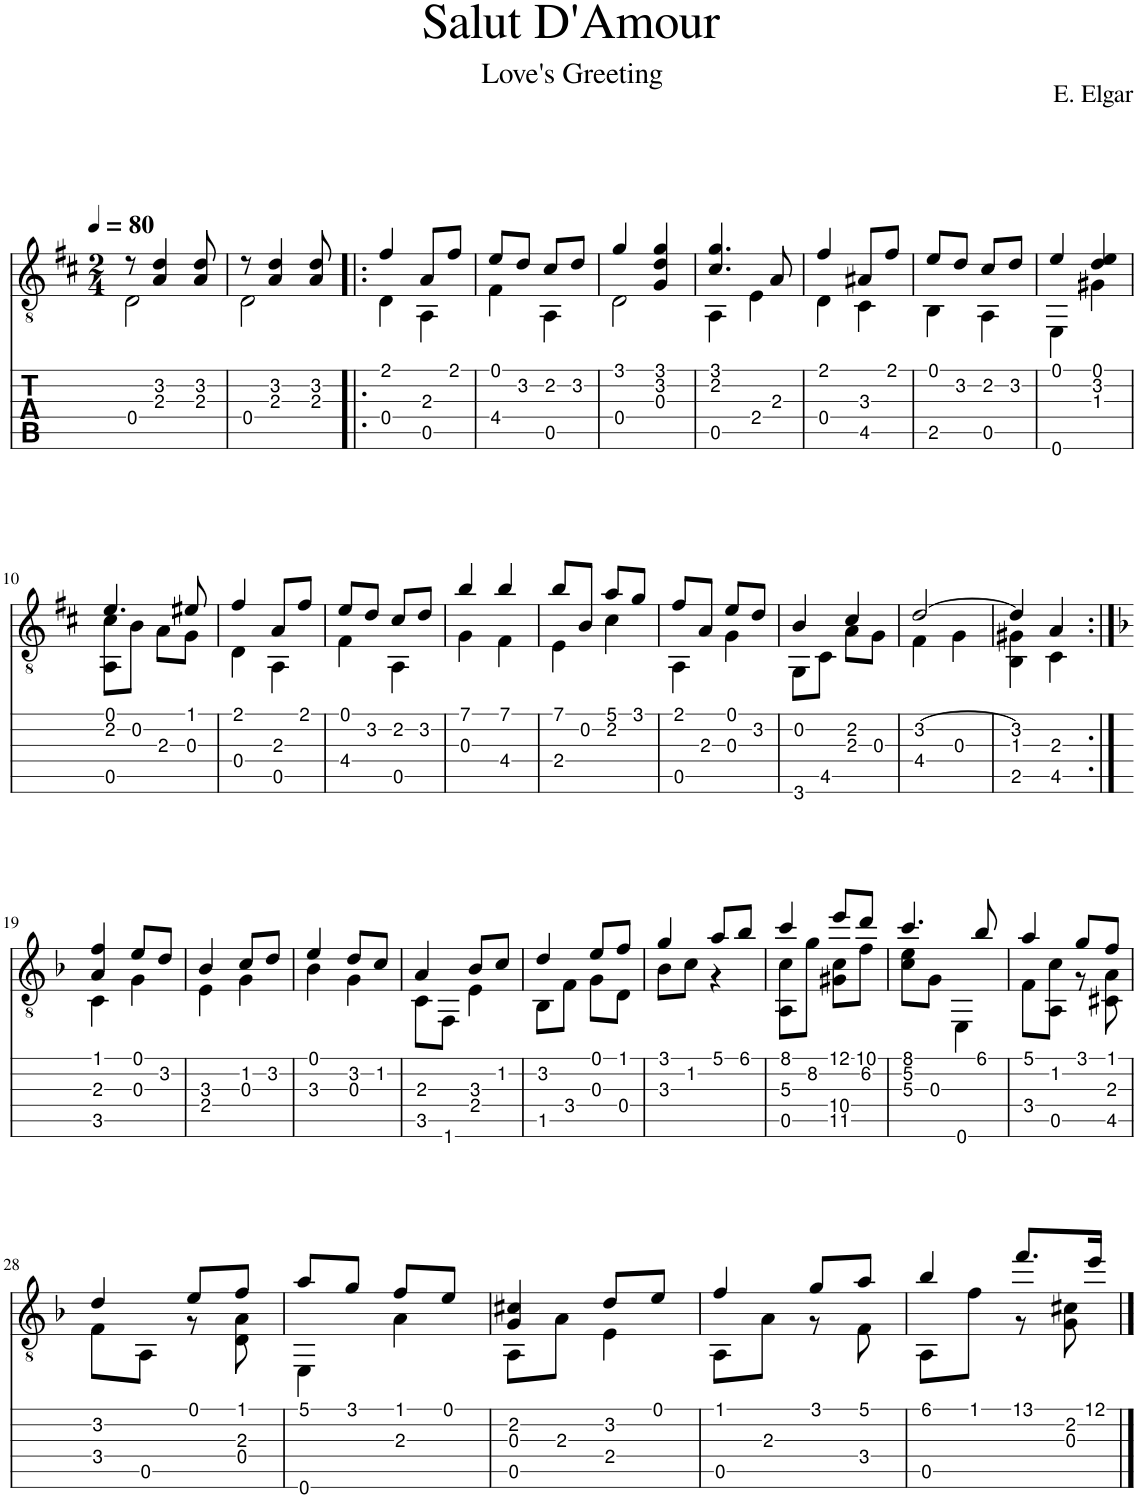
**kern	**kern
*part1	*part1
*staff2	*staff1
*I"Guitar	*
*I'Guit.	*
*stria6	*
*	*clefGv2
*k[f#c#]	*k[f#c#]
*M2/4	*M2/4
*MM80	*MM80
=1	=1
*^	*^
8r	2D	8r	2D\
4A 4d	.	4A/ 4d/	.
8A 8d	.	8A/ 8d/	.
=2	=2	=2	=2
8r	2D	8r	2D\
4A 4d	.	4A/ 4d/	.
8A 8d	.	8A/ 8d/	.
=3!|:	=3!|:	=3!|:	=3!|:
4f#	4D	4f#/	4D\
8AL	4AA	8A/L	4AA\
8f#J	.	8f#/J	.
=4	=4	=4	=4
8eL	4F#	8e/L	4F#\
8dJ	.	8d/J	.
8c#L	4AA	8c#/L	4AA\
8dJ	.	8d/J	.
=5	=5	=5	=5
4g	2D	4g/	2D\
4G 4d 4g	.	4G/ 4d/ 4g/	.
=6	=6	=6	=6
4.c# 4.g	4AA	4.c#/ 4.g/	4AA\
.	4E	.	4E\
8A	.	8A/	.
=7	=7	=7	=7
4f#	4D	4f#/	4D\
8A#L	4C#	8A#X/L	4C#\
8f#J	.	8f#/J	.
=8	=8	=8	=8
8eL	4BB	8e/L	4BB\
8dJ	.	8d/J	.
8c#L	4AA	8c#/L	4AA\
8dJ	.	8d/J	.
=9	=9	=9	=9
4e	4EE	4e/	4EE\
4d 4e	4G#	4d/ 4e/	4G#X\
!!LO:LB:g=z	!!
=10	=10	=10	=10
4.e	8AA\ 8c#\L	4.e/	8AA\ 8c#\L
.	8BJ	.	8B\J
.	8AL	.	8A\L
8e#	8GJ	8e#X/	8G\J
=11	=11	=11	=11
4f#	4D	4f#/	4D\
8AL	4AA	8A/L	4AA\
8f#J	.	8f#/J	.
=12	=12	=12	=12
8eL	4F#	8e/L	4F#\
8dJ	.	8d/J	.
8c#L	4AA	8c#/L	4AA\
8dJ	.	8d/J	.
=13	=13	=13	=13
4b	4G	4b/	4G\
4b	4F#	4b/	4F#\
=14	=14	=14	=14
8bL	4E	8b/L	4E\
8BJ	.	8B/J	.
8aL	4c#	8a/L	4c#\
8gJ	.	8g/J	.
=15	=15	=15	=15
8f#L	4AA	8f#/L	4AA\
8AJ	.	8A/J	.
8eL	4G	8e/L	4G\
8dJ	.	8d/J	.
=16	=16	=16	=16
4B	8GGL	4B/	8GG\L
.	8C#J	.	8C#\J
4c#	8AL	4c#/	8A\L
.	8GJ	.	8G\J
=17	=17	=17	=17
[2d	4F#	[2d/	4F#\
.	4G	.	4G\
=18	=18	=18	=18
4d]	4BB 4G#	4d/]	4BB\ 4G#X\
4A	4C#	4A/	4C#\
!!LO:LB:g=z	!!
=19:|!	=19:|!	=19:|!	=19:|!
*k[b-]	*	*k[b-]	*
4A 4f	4C	4A/ 4f/	4C\
8eL	4G	8e/L	4G\
8dJ	.	8d/J	.
=20	=20	=20	=20
4B-	4E	4B-/	4E\
8cL	4G	8c/L	4G\
8dJ	.	8d/J	.
=21	=21	=21	=21
4e	4B-	4e/	4B-\
8dL	4G	8d/L	4G\
8cJ	.	8c/J	.
=22	=22	=22	=22
4A	8CL	4A/	8C\L
.	8FFJ	.	8FF\J
8B-L	4E	8B-/L	4E\
8cJ	.	8c/J	.
=23	=23	=23	=23
4d	8BB-L	4d/	8BB-\L
.	8FJ	.	8F\J
8eL	8GL	8e/L	8G\L
8fJ	8DJ	8f/J	8D\J
=24	=24	=24	=24
4g	8B-L	4g/	8B-\L
.	8cJ	.	8c\J
8aL	4r	8a/L	4r
8b-J	.	8b-/J	.
=25	=25	=25	=25
4cc	8AA\ 8c\L	4cc/	8AA\ 8c\L
.	8gJ	.	8g\J
8eeL	8G#\ 8c\L	8ee/L	8G#X\ 8c\L
8ddJ	8fJ	8dd/J	8f\J
=26	=26	=26	=26
4.cc	8c\ 8e\L	4.cc/	8c\ 8e\L
.	8GJ	.	8G\J
.	4EE	.	4EE\
8b-	.	8b-/	.
=27	=27	=27	=27
4a	8FL	4a/	8F\L
.	8AA\ 8c\J	.	8AA\ 8c\J
8gL	8r	8g/L	8r
8fJ	8C# 8A	8f/J	8C#X\ 8A\
!!LO:LB:g=z	!!
=28	=28	=28	=28
4d	8FL	4d/	8F\L
.	8AAJ	.	8AA\J
8eL	8r	8e/L	8r
8fJ	8D 8A	8f/J	8D\ 8A\
=29	=29	=29	=29
8aL	4EE	8a/L	4EE\
8gJ	.	8g/J	.
8fL	4A	8f/L	4A\
8eJ	.	8e/J	.
=30	=30	=30	=30
4G 4c#	8AAL	4G/ 4c#X/	8AA\L
.	8AJ	.	8A\J
8dL	4E	8d/L	4E\
8eJ	.	8e/J	.
=31	=31	=31	=31
4f	8AAL	4f/	8AA\L
.	8AJ	.	8A\J
8gL	8r	8g/L	8r
8aJ	8F	8a/J	8F\
=32	=32	=32	=32
4b-	8AAL	4b-/	8AA\L
.	8fJ	.	8f\J
8.ffL	8r	8.ff/L	8r
.	8G 8c#	.	8G\ 8c#X\
16eeJk	.	16ee/Jk	.
*v	*v	*	*
*	*v	*v
==	==
*-	*-
